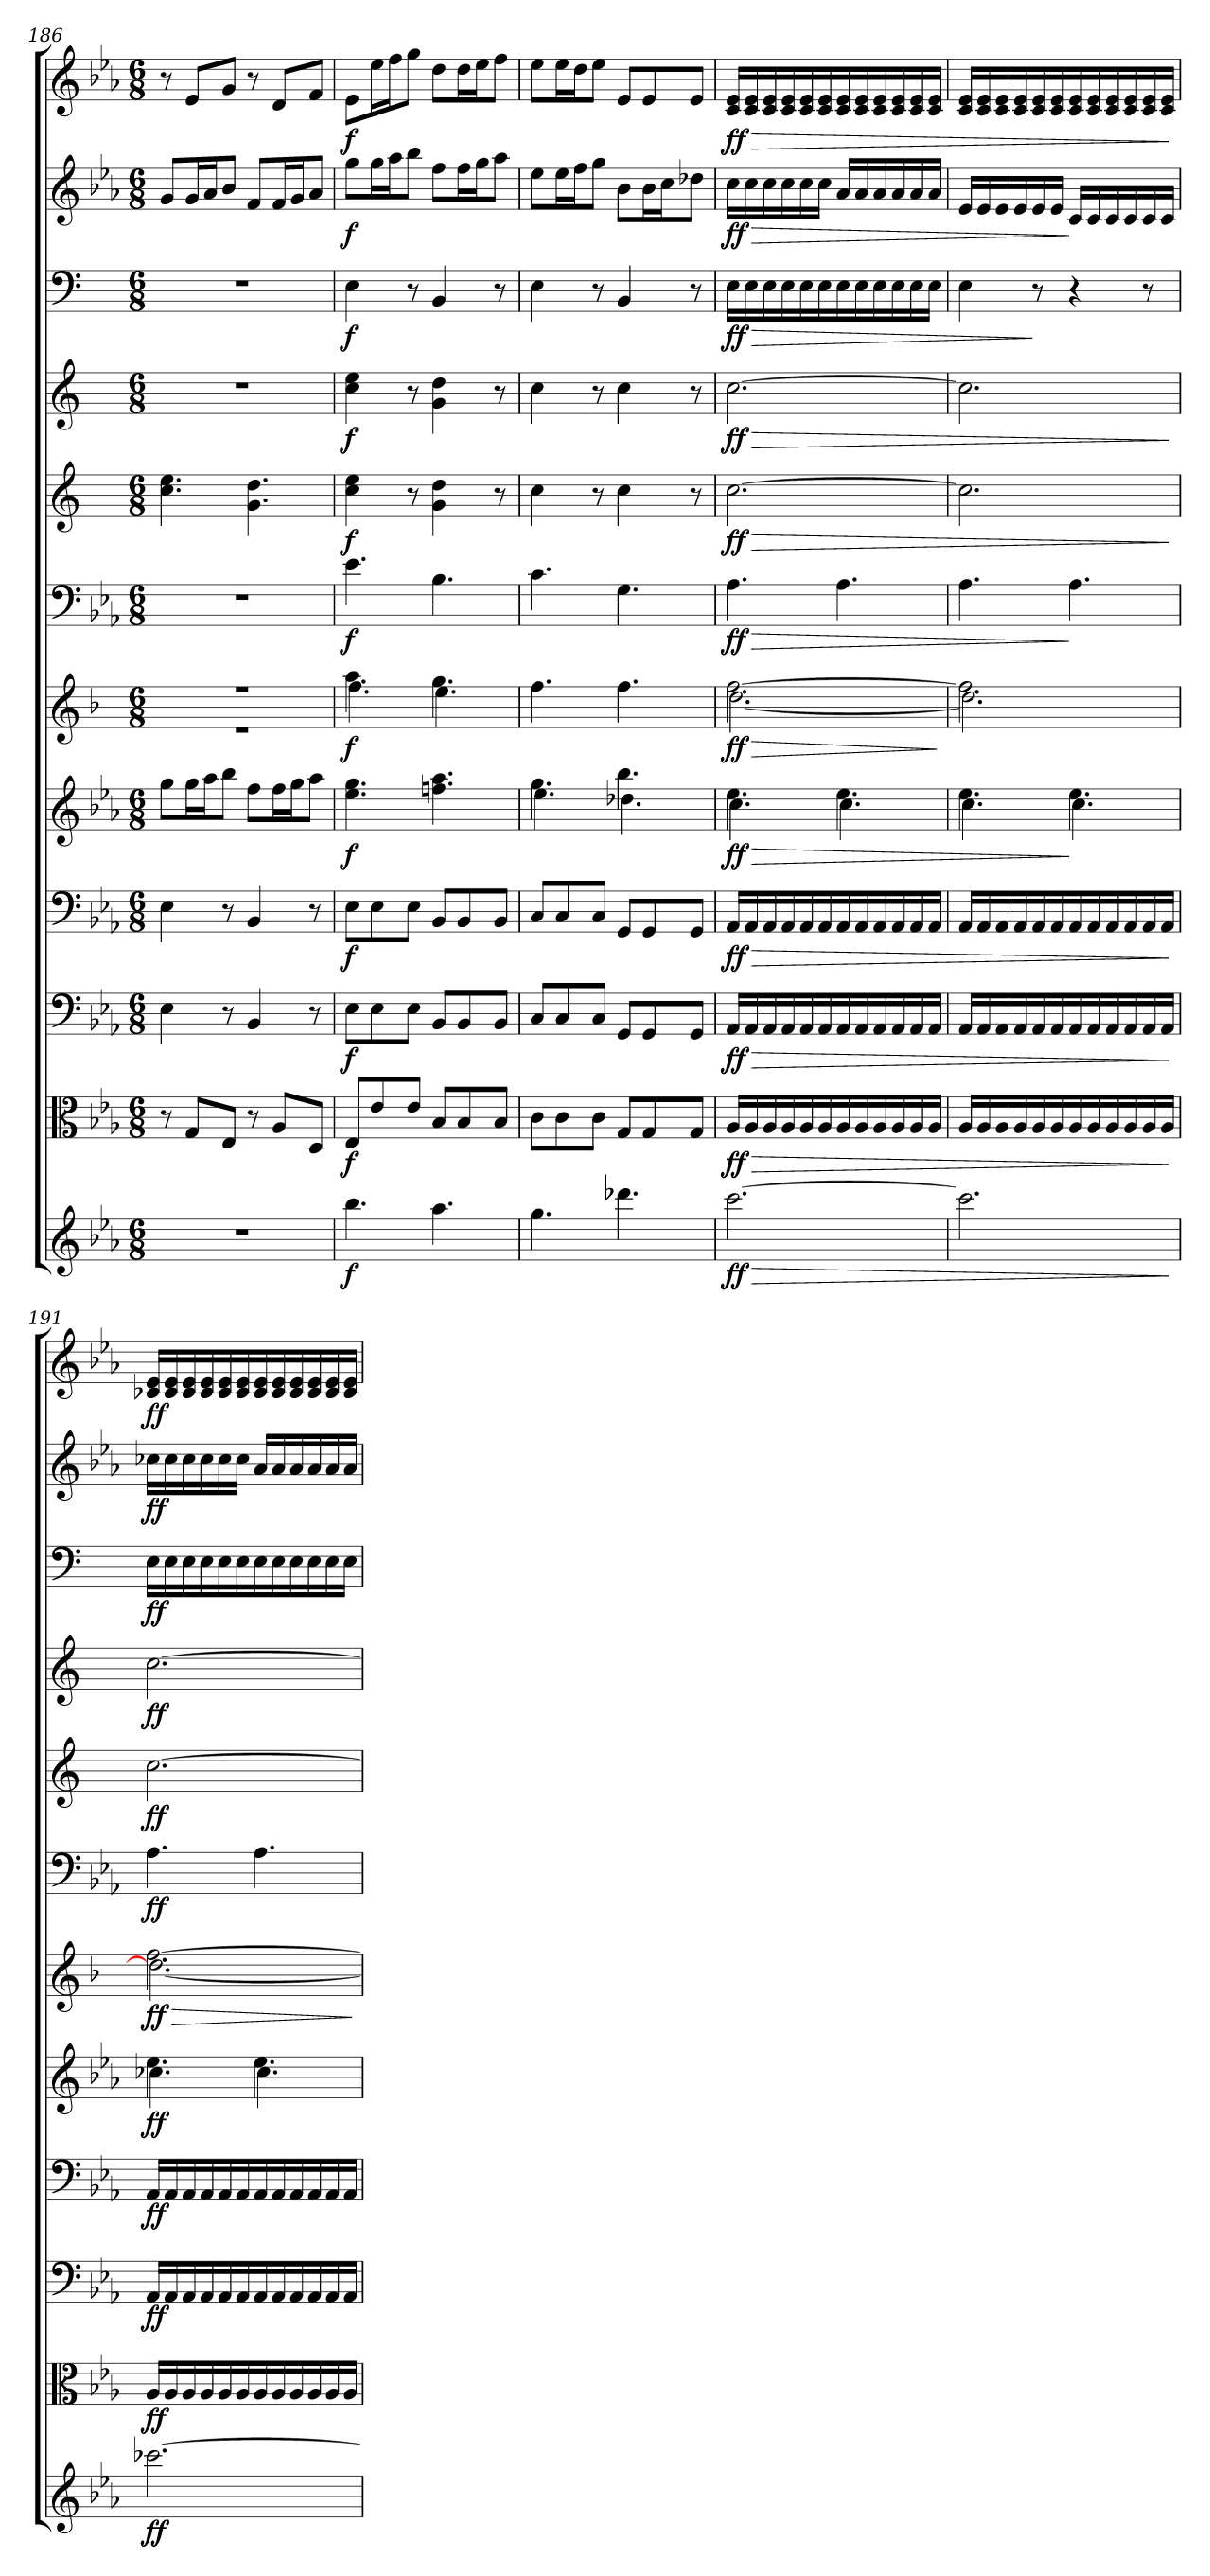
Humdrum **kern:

**kern	**dynam	**kern	**dynam	**kern	**dynam	**kern	**dynam	**kern	**dynam	**kern	**dynam	**kern	**dynam	**kern	**dynam	**kern	**dynam	**kern	**dynam	**kern	**dynam	**kern	**dynam
*part12	*part12	*part11	*part11	*part10	*part10	*part9	*part9	*part8	*part8	*part7	*part7	*part6	*part6	*part5	*part5	*part4	*part4	*part3	*part3	*part2	*part2	*part1	*part1
*staff12	*staff12	*staff11	*staff11	*staff10	*staff10	*staff9	*staff9	*staff8	*staff8	*staff7	*staff7	*staff6	*staff6	*staff5	*staff5	*staff4	*staff4	*staff3	*staff3	*staff2	*staff2	*staff1	*staff1
*clefG2	*	*clefC3	*	*clefF4	*	*clefF4	*	*clefG2	*	*clefG2	*	*clefF4	*	*clefG2	*	*clefG2	*	*clefF4	*	*clefG2	*	*clefG2	*
*k[b-e-a-]	*	*k[b-e-a-]	*	*k[b-e-a-]	*	*k[b-e-a-]	*	*k[b-e-a-]	*	*k[b-]	*	*k[b-e-a-]	*	*k[]	*	*k[]	*	*k[]	*	*k[b-e-a-]	*	*k[b-e-a-]	*
*c:	*	*c:	*	*c:	*	*c:	*	*c:	*	*	*	*c:	*	*	*	*	*	*	*	*c:	*	*c:	*
*M6/8	*	*M6/8	*	*M6/8	*	*M6/8	*	*M6/8	*	*M6/8	*	*M6/8	*	*M6/8	*	*M6/8	*	*M6/8	*	*M6/8	*	*M6/8	*
=186	=186	=186	=186	=186	=186	=186	=186	=186	=186	=186	=186	=186	=186	=186	=186	=186	=186	=186	=186	=186	=186	=186	=186
*	*	*	*	*	*	*	*	*	*	*^	*	*	*	*	*	*	*	*	*	*	*	*	*
2.r	.	8r	.	4E-"\	.	4E-"\	.	8gg\L	.	2.r	2.r	.	2.r	.	4.cc\ 4.ee\	.	2.r	.	2.r	.	8g/L	.	8r	.
.	.	8G/L	.	.	.	.	.	16gg\L	.	.	.	.	.	.	.	.	.	.	.	.	16g/L	.	8e-/L	.
.	.	.	.	.	.	.	.	16aa-\J	.	.	.	.	.	.	.	.	.	.	.	.	16a-/J	.	.	.
.	.	8E-/J	.	8r	.	8r	.	8bb-\J	.	.	.	.	.	.	.	.	.	.	.	.	8b-/J	.	8g/J	.
.	.	8r	.	4BB-"/	.	4BB-"/	.	8ff\L	.	.	.	.	.	.	4.g\ 4.dd\	.	.	.	.	.	8f/L	.	8r	.
.	.	8A-/L	.	.	.	.	.	16ff\L	.	.	.	.	.	.	.	.	.	.	.	.	16f/L	.	8d/L	.
.	.	.	.	.	.	.	.	16gg\J	.	.	.	.	.	.	.	.	.	.	.	.	16g/J	.	.	.
.	.	8D/J	.	8r	.	8r	.	8aa-\J	.	.	.	.	.	.	.	.	.	.	.	.	8a-/J	.	8f/J	.
=187	=187	=187	=187	=187	=187	=187	=187	=187	=187	=187	=187	=187	=187	=187	=187	=187	=187	=187	=187	=187	=187	=187	=187	=187
4.bb-\	f	8E-/L	f	8E-\L	f	8E-\L	f	4.ee-\ 4.gg\	f	4.aa\	4.ff\	f	4.e-\	f	4cc\ 4ee\	f	4cc\ 4ee\	f	4E\	f	8gg\L	f	8e-\L	f
.	.	8e-/	.	8E-\	.	8E-\	.	.	.	.	.	.	.	.	.	.	.	.	.	.	16gg\L	.	16ee-\L	.
.	.	.	.	.	.	.	.	.	.	.	.	.	.	.	.	.	.	.	.	.	16aa-\J	.	16ff\J	.
.	.	8e-/J	.	8E-\J	.	8E-\J	.	.	.	.	.	.	.	.	8r	.	8r	.	8r	.	8bb-\J	.	8gg\J	.
4.aa-\	.	8B-/L	.	8BB-/L	.	8BB-/L	.	4.ffn\ 4.aa-\	.	4.gg\	4.ee\	.	4.B-\	.	4g\ 4dd\	.	4g\ 4dd\	.	4BB/	.	8ff\L	.	8dd\L	.
.	.	8B-/	.	8BB-/	.	8BB-/	.	.	.	.	.	.	.	.	.	.	.	.	.	.	16ff\L	.	16dd\L	.
.	.	.	.	.	.	.	.	.	.	.	.	.	.	.	.	.	.	.	.	.	16gg\J	.	16ee-\J	.
.	.	8B-/J	.	8BB-/J	.	8BB-/J	.	.	.	.	.	.	.	.	8r	.	8r	.	8r	.	8aa-\J	.	8ff\J	.
*	*	*	*	*	*	*	*	*	*	*v	*v	*	*	*	*	*	*	*	*	*	*	*	*	*
=188	=188	=188	=188	=188	=188	=188	=188	=188	=188	=188	=188	=188	=188	=188	=188	=188	=188	=188	=188	=188	=188	=188	=188
*	*	*	*	*	*	*	*	*^	*	*	*	*	*	*	*	*	*	*	*	*	*	*	*
4.gg\	.	8c\L	.	8C/L	.	8C/L	.	4.gg\	4.ee-\	.	4.ff\	.	4.c\	.	4cc\	.	4cc\	.	4E\	.	8ee-\L	.	8ee-\L	.
.	.	8c\	.	8C/	.	8C/	.	.	.	.	.	.	.	.	.	.	.	.	.	.	16ee-\L	.	16ee-\L	.
.	.	.	.	.	.	.	.	.	.	.	.	.	.	.	.	.	.	.	.	.	16ff\J	.	16dd\J	.
.	.	8c\J	.	8C/J	.	8C/J	.	.	.	.	.	.	.	.	8r	.	8r	.	8r	.	8gg\J	.	8ee-\J	.
4.ddd-X\	.	8G/L	.	8GG/L	.	8GG/L	.	4.bb-\	4.dd-X\	.	4.ff\	.	4.G\	.	4cc\	.	4cc\	.	4BB/	.	8b-\L	.	8e-/L	.
.	.	8G/	.	8GG/	.	8GG/	.	.	.	.	.	.	.	.	.	.	.	.	.	.	16b-\L	.	8e-/	.
.	.	.	.	.	.	.	.	.	.	.	.	.	.	.	.	.	.	.	.	.	16cc\J	.	.	.
.	.	8G/J	.	8GG/J	.	8GG/J	.	.	.	.	.	.	.	.	8r	.	8r	.	8r	.	8dd-X\J	.	8e-/J	.
=189	=189	=189	=189	=189	=189	=189	=189	=189	=189	=189	=189	=189	=189	=189	=189	=189	=189	=189	=189	=189	=189	=189	=189	=189
!	!LO:HP:b	!	!LO:HP:b	!	!LO:HP:b	!	!LO:HP:b	!	!	!LO:HP:b	!	!LO:HP:b	!	!LO:HP:b	!	!LO:HP:b	!	!LO:HP:b	!	!LO:HP:b	!	!LO:HP:b	!	!LO:HP:b
*	*	*	*	*	*	*	*	*	*	*	*^	*	*	*	*	*	*	*	*	*	*	*	*	*
[2.ccc\	> ff	16A-/LL	> ff	16AA-/LL	> ff	16AA-/LL	> ff	4.ee-\	4.cc\	> ff	[2.ff\	[2.dd\	> ff	4.A-\	> ff	[2.cc\	> ff	[2.cc\	> ff	16E\LL	> ff	16cc\LL	> ff	16c/ 16e-/LL	> ff
.	.	16A-/	.	16AA-/	.	16AA-/	.	.	.	.	.	.	.	.	.	.	.	.	.	16E\	.	16cc\	.	16c/ 16e-/	.
.	.	16A-/	.	16AA-/	.	16AA-/	.	.	.	.	.	.	.	.	.	.	.	.	.	16E\	.	16cc\	.	16c/ 16e-/	.
.	.	16A-/	.	16AA-/	.	16AA-/	.	.	.	.	.	.	.	.	.	.	.	.	.	16E\	.	16cc\	.	16c/ 16e-/	.
.	.	16A-/	.	16AA-/	.	16AA-/	.	.	.	.	.	.	.	.	.	.	.	.	.	16E\	.	16cc\	.	16c/ 16e-/	.
.	.	16A-/	.	16AA-/	.	16AA-/	.	.	.	.	.	.	.	.	.	.	.	.	.	16E\	.	16cc\JJ	.	16c/ 16e-/	.
.	.	16A-/	.	16AA-/	.	16AA-/	.	4.ee-\	4.cc\	.	.	.	.	4.A-\	.	.	.	.	.	16E\	.	16a-/LL	.	16c/ 16e-/	.
.	.	16A-/	.	16AA-/	.	16AA-/	.	.	.	.	.	.	.	.	.	.	.	.	.	16E\	.	16a-/	.	16c/ 16e-/	.
.	.	16A-/	.	16AA-/	.	16AA-/	.	.	.	.	.	.	.	.	.	.	.	.	.	16E\	.	16a-/	.	16c/ 16e-/	.
.	.	16A-/	.	16AA-/	.	16AA-/	.	.	.	.	.	.	.	.	.	.	.	.	.	16E\	.	16a-/	.	16c/ 16e-/	.
.	.	16A-/	.	16AA-/	.	16AA-/	.	.	.	.	.	.	.	.	.	.	.	.	.	16E\	.	16a-/	.	16c/ 16e-/	.
.	.	16A-/JJ	.	16AA-/JJ	.	16AA-/JJ	.	.	.	.	.	.	.	.	.	.	.	.	.	16E\JJ	.	16a-/JJ	.	16c/ 16e-/JJ	.
*	*	*	*	*	*	*	*	*v	*v	*	*	*	*	*	*	*	*	*	*	*	*	*	*	*	*
*	*	*	*	*	*	*	*	*	*	*v	*v	*	*	*	*	*	*	*	*	*	*	*	*	*
.	.	.	.	.	.	.	.	.	.	.	]	.	.	.	.	.	.	.	.	.	.	.	.
=190	=190	=190	=190	=190	=190	=190	=190	=190	=190	=190	=190	=190	=190	=190	=190	=190	=190	=190	=190	=190	=190	=190	=190
*	*	*	*	*	*	*	*	*^	*	*^	*	*	*	*	*	*	*	*	*	*	*	*	*
2.ccc\]	.	16A-/LL	.	16AA-/LL	.	16AA-/LL	.	4.ee-\	4.cc\	.	2.ff\]	2.dd\]	.	4.A-\	.	2.cc\]	.	2.cc\]	.	4E\	.	16e-/LL	.	16c/ 16e-/LL	.
.	.	16A-/	.	16AA-/	.	16AA-/	.	.	.	.	.	.	.	.	.	.	.	.	.	.	.	16e-/	.	16c/ 16e-/	.
.	.	16A-/	.	16AA-/	.	16AA-/	.	.	.	.	.	.	.	.	.	.	.	.	.	.	.	16e-/	.	16c/ 16e-/	.
.	.	16A-/	.	16AA-/	.	16AA-/	.	.	.	.	.	.	.	.	.	.	.	.	.	.	.	16e-/	.	16c/ 16e-/	.
.	.	16A-/	.	16AA-/	.	16AA-/	.	.	.	.	.	.	.	.	.	.	.	.	.	8r	]	16e-/	.	16c/ 16e-/	.
.	.	16A-/	.	16AA-/	.	16AA-/	.	.	.	.	.	.	.	.	.	.	.	.	.	.	.	16e-/JJ	.	16c/ 16e-/	.
.	.	16A-/	.	16AA-/	.	16AA-/	.	4.ee-\	4.cc\	]	.	.	.	4.A-\	]	.	.	.	.	4r	.	16c/LL	]	16c/ 16e-/	.
.	.	16A-/	.	16AA-/	.	16AA-/	.	.	.	.	.	.	.	.	.	.	.	.	.	.	.	16c/	.	16c/ 16e-/	.
.	.	16A-/	.	16AA-/	.	16AA-/	.	.	.	.	.	.	.	.	.	.	.	.	.	.	.	16c/	.	16c/ 16e-/	.
.	.	16A-/	.	16AA-/	.	16AA-/	.	.	.	.	.	.	.	.	.	.	.	.	.	.	.	16c/	.	16c/ 16e-/	.
.	.	16A-/	.	16AA-/	.	16AA-/	.	.	.	.	.	.	.	.	.	.	.	.	.	8r	.	16c/	.	16c/ 16e-/	.
.	.	16A-/JJ	.	16AA-/JJ	.	16AA-/JJ	.	.	.	.	.	.	.	.	.	.	.	.	.	.	.	16c/JJ	.	16c/ 16e-/JJ	.
*	*	*	*	*	*	*	*	*v	*v	*	*	*	*	*	*	*	*	*	*	*	*	*	*	*	*
*	*	*	*	*	*	*	*	*	*	*v	*v	*	*	*	*	*	*	*	*	*	*	*	*	*
.	]	.	]	.	]	.	]	.	.	.	.	.	.	.	]	.	]	.	.	.	.	.	]
=191	=191	=191	=191	=191	=191	=191	=191	=191	=191	=191	=191	=191	=191	=191	=191	=191	=191	=191	=191	=191	=191	=191	=191
*	*	*	*	*	*	*	*	*^	*	*^	*	*	*	*	*	*	*	*	*	*	*	*	*
!	!	!	!	!	!	!	!	!	!	!	!	!	!LO:HP:b	!	!	!	!	!	!	!	!	!	!	!	!
[2.ccc-X\	ff	16A-/LL	ff	16AA-/LL	ff	16AA-/LL	ff	4.ee-\	4.cc-X\	ff	[2.ff\	2.dd-\_	> ff	4.A-\	ff	[2.cc\	ff	[2.cc\	ff	16E\LL	ff	16cc-X\LL	ff	16c-X/ 16e-/LL	ff
.	.	16A-/	.	16AA-/	.	16AA-/	.	.	.	.	.	.	.	.	.	.	.	.	.	16E\	.	16cc-\	.	16c-/ 16e-/	.
.	.	16A-/	.	16AA-/	.	16AA-/	.	.	.	.	.	.	.	.	.	.	.	.	.	16E\	.	16cc-\	.	16c-/ 16e-/	.
.	.	16A-/	.	16AA-/	.	16AA-/	.	.	.	.	.	.	.	.	.	.	.	.	.	16E\	.	16cc-\	.	16c-/ 16e-/	.
.	.	16A-/	.	16AA-/	.	16AA-/	.	.	.	.	.	.	.	.	.	.	.	.	.	16E\	.	16cc-\	.	16c-/ 16e-/	.
.	.	16A-/	.	16AA-/	.	16AA-/	.	.	.	.	.	.	.	.	.	.	.	.	.	16E\	.	16cc-\JJ	.	16c-/ 16e-/	.
.	.	16A-/	.	16AA-/	.	16AA-/	.	4.ee-\	4.cc-\	.	.	.	.	4.A-\	.	.	.	.	.	16E\	.	16a-/LL	.	16c-/ 16e-/	.
.	.	16A-/	.	16AA-/	.	16AA-/	.	.	.	.	.	.	.	.	.	.	.	.	.	16E\	.	16a-/	.	16c-/ 16e-/	.
.	.	16A-/	.	16AA-/	.	16AA-/	.	.	.	.	.	.	.	.	.	.	.	.	.	16E\	.	16a-/	.	16c-/ 16e-/	.
.	.	16A-/	.	16AA-/	.	16AA-/	.	.	.	.	.	.	.	.	.	.	.	.	.	16E\	.	16a-/	.	16c-/ 16e-/	.
.	.	16A-/	.	16AA-/	.	16AA-/	.	.	.	.	.	.	.	.	.	.	.	.	.	16E\	.	16a-/	.	16c-/ 16e-/	.
.	.	16A-/JJ	.	16AA-/JJ	.	16AA-/JJ	.	.	.	.	.	.	.	.	.	.	.	.	.	16E\JJ	.	16a-/JJ	.	16c-/ 16e-/JJ	.
*	*	*	*	*	*	*	*	*v	*v	*	*	*	*	*	*	*	*	*	*	*	*	*	*	*	*
*	*	*	*	*	*	*	*	*	*	*v	*v	*	*	*	*	*	*	*	*	*	*	*	*	*
.	.	.	.	.	.	.	.	.	.	.	]	.	.	.	.	.	.	.	.	.	.	.	.
=	=	=	=	=	=	=	=	=	=	=	=	=	=	=	=	=	=	=	=	=	=	=	=
*-	*-	*-	*-	*-	*-	*-	*-	*-	*-	*-	*-	*-	*-	*-	*-	*-	*-	*-	*-	*-	*-	*-	*-
